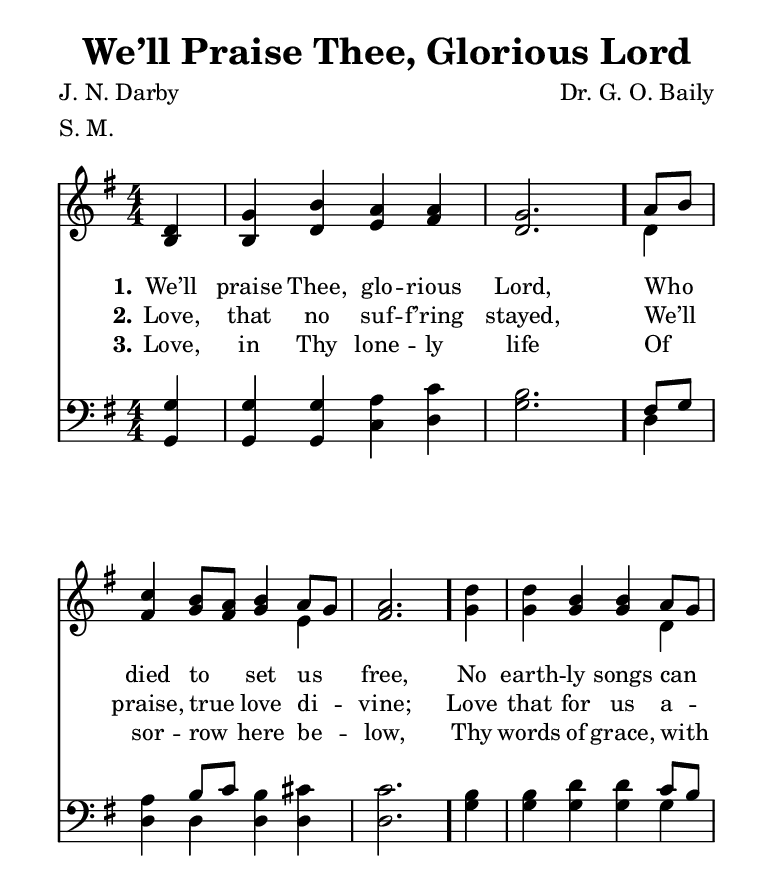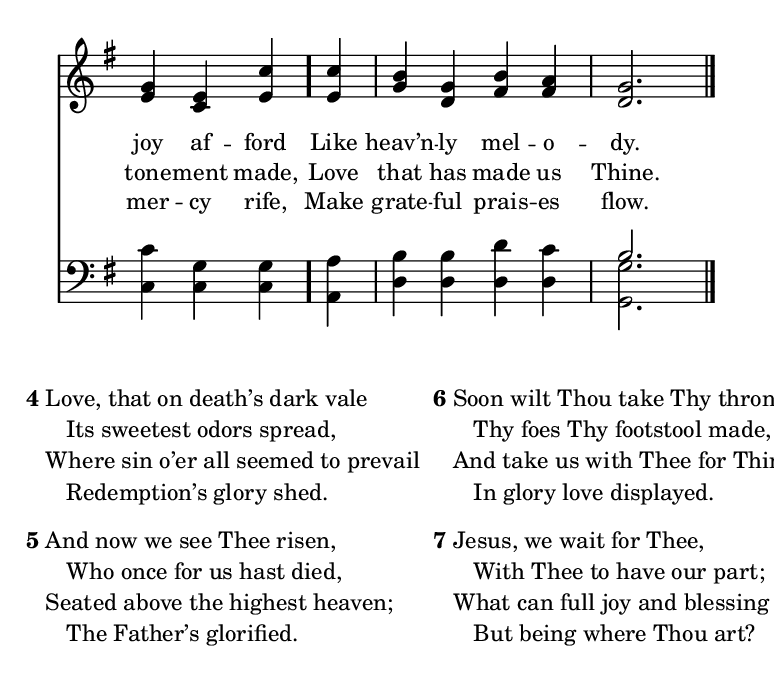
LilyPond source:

\include "common/global.ily"
\paper {
  \include "common/paper.ily"
  ragged-bottom = ##t
  system-system-spacing.padding = 11
}

\header{
  hymnnumber = "266"
  title = "We’ll Praise Thee, Glorious Lord"
  tunename = "Armington"
  meter = "S. M."
  poet = "J. N. Darby"
  composer = "Dr. G. O. Baily"
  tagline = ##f
}

global = {
  \include "common/overrides.ily"
  \override Staff.TimeSignature.style = #'numbered
  \time 4/4
  \override Score.MetronomeMark.transparent = ##t % hide all fermata changes too
  \tempo 4=80
  \key g \major
  \partial 4
  \autoBeamOff
}

notesSoprano = {
\global
\relative c' {

  d4 | g b a a | g2.
  a8[ b] | c4 b8[ a] b4 a8[ g] | a2.
  d4 | d b b a8[ g] | g4 e c'
  c4 | b4 g b a | g2.

  \bar "|."

}
}

notesAlto = {
\global
\relative e' {

  b4 | b d e fis | d2.
  d4 | fis g8[ fis] g4 e | fis2.
  g4 | g g g d | e c e
  e4 | g d fis fis | d2.

}
}

notesTenor = {
\global
\relative a {

  g4 | g g a c | b2.
  fis8[ g] | a4 b8[ c] b4 cis | c2.
  b4 | b d d c8[ b] | c4 g g
  a | b b d c | b2.

}
}

notesBass = {
\global
\relative f, {

  g4 | g g c d | g2.
  d4 | d d d d | d2.
  g4 | g g g g | c, c c
  a4 | d d d d | <g g,>2.

}
}

wordsA = \lyricmode {
\set stanza = "1."

We’ll praise Thee, glo -- rious Lord, \bar "."
Who died to set us free, \bar "."
No earth -- ly songs can joy af -- ford \bar "."
Like heav’n -- ly mel -- o -- dy. \bar "."

}

wordsB = \lyricmode {
\set stanza = "2."

Love, that no suf -- f’ring stayed,
We’ll praise, true love di -- vine;
Love that for us a -- tone -- ment made,
Love that has made us Thine.

}

wordsC = \lyricmode {
\set stanza = "3."

Love, in Thy lone -- ly life
Of sor -- row here be -- low,
Thy words of grace, with mer -- cy rife,
Make grate -- ful prais -- es flow.

}

wordsD = \markuplist {

\line { Love, that on death’s dark vale }
\line { { \hspace #2 } Its sweetest odors spread, }
\line { Where sin o’er all seemed to prevail }
\line { { \hspace #2 } Redemption’s glory shed. }

}

wordsE = \markuplist {

\line { And now we see Thee risen, }
\line { { \hspace #2 } Who once for us hast died, }
\line { Seated above the highest heaven; }
\line { { \hspace #2 } The Father’s glorified. }

}

wordsF = \markuplist {

\line { Soon wilt Thou take Thy throne, }
\line { { \hspace #2 } Thy foes Thy footstool made, }
\line { And take us with Thee for Thine own, }
\line { { \hspace #2 } In glory love displayed. }

}

wordsG = \markuplist {

\line { Jesus, we wait for Thee, }
\line { { \hspace #2 } With Thee to have our part; }
\line { What can full joy and blessing be }
\line { { \hspace #2 } But being where Thou art? }

}

\score {
  \context ChoirStaff <<
    \context Staff = upper <<
      \set Staff.autoBeaming = ##f
      \set ChoirStaff.systemStartDelimiter = #'SystemStartBar
      \set ChoirStaff.printPartCombineTexts = ##f
      \partcombine #'(2 . 9) \notesSoprano \notesAlto
      \context NullVoice = sopranos { \voiceOne << \notesSoprano >> }
      \context NullVoice = altos { \voiceTwo << \notesAlto >> }
      \context Lyrics = one   \lyricsto sopranos \wordsA
      \context Lyrics = two   \lyricsto sopranos \wordsB
      \context Lyrics = three \lyricsto sopranos \wordsC
    >>
    \context Staff = men <<
      \set Staff.autoBeaming = ##f
      \clef bass
      \set ChoirStaff.printPartCombineTexts = ##f
      \partcombine #'(2 . 9) \notesTenor \notesBass
      \context NullVoice = tenors { \voiceOne << \notesTenor >> }
      \context NullVoice = basses { \voiceTwo << \notesBass >> }
    >>
  >>
  \layout {
    \include "common/layout.ily"
  }
  \midi{
    \include "common/midi.ily"
  }
}

\noPageBreak

\markup { \fill-line {
  \hspace #0.1
  \column {
  \line{ \bold 4 \column { \wordsD } } \combine \null \vspace #0.4
  \line{ \bold 5 \column { \wordsE } }
  }
  \hspace #0.1
  \column {
  \line{ \bold 6 \column { \wordsF } } \combine \null \vspace #0.4
  \line{ \bold 7 \column { \wordsG } }
  }
  \hspace #0.1
} }

\version "2.19.49"  % necessary for upgrading to future LilyPond versions.

% vi:set et ts=2 sw=2 ai nocindent syntax=lilypond:
